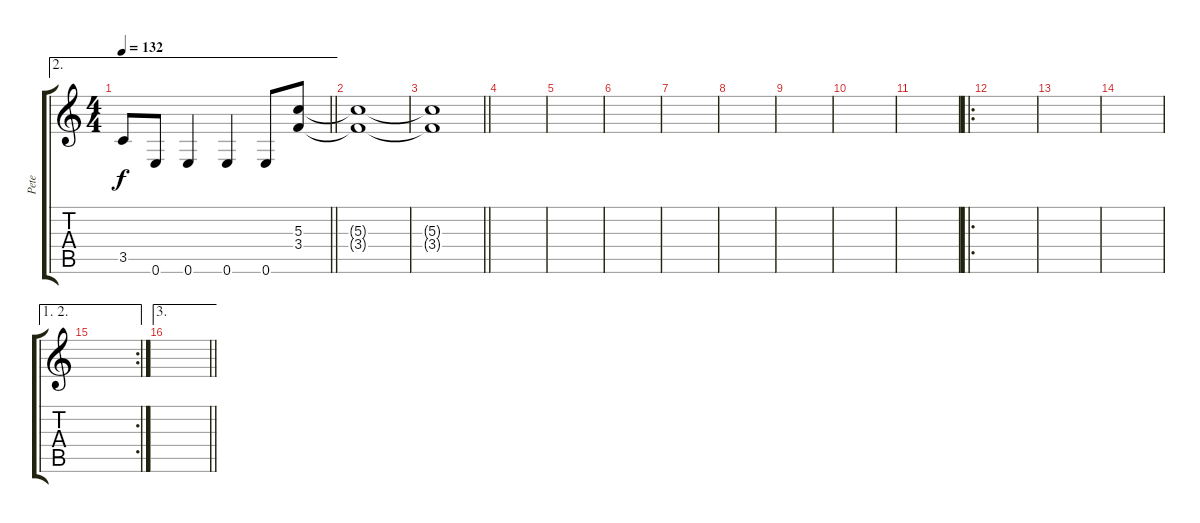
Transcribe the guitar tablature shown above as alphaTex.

\track ("Pete" "Pete") {instrument distortionguitar}
\staff {score tabs}
\tuning (E4 B3 G3 D3 A2 E2) {hide}
\ae 2
\ts (4 4)
\tempo 132
\clef g2
\barLineRight lightlight
\ks aminor
3.5.8{dy f} 0.6.8 0.6.4 0.6.4 0.6.8 (5.3 3.4).8 |
(5.3{t} 3.4{t}).1 |
\barLineRight lightlight
(5.3{t} 3.4{t}).1 |
|
|
|
|
|
|
|
|
\ro
|
|
|
\ae (1 2)
\rc 2
|
\ae 3
\barLineRight lightlight
